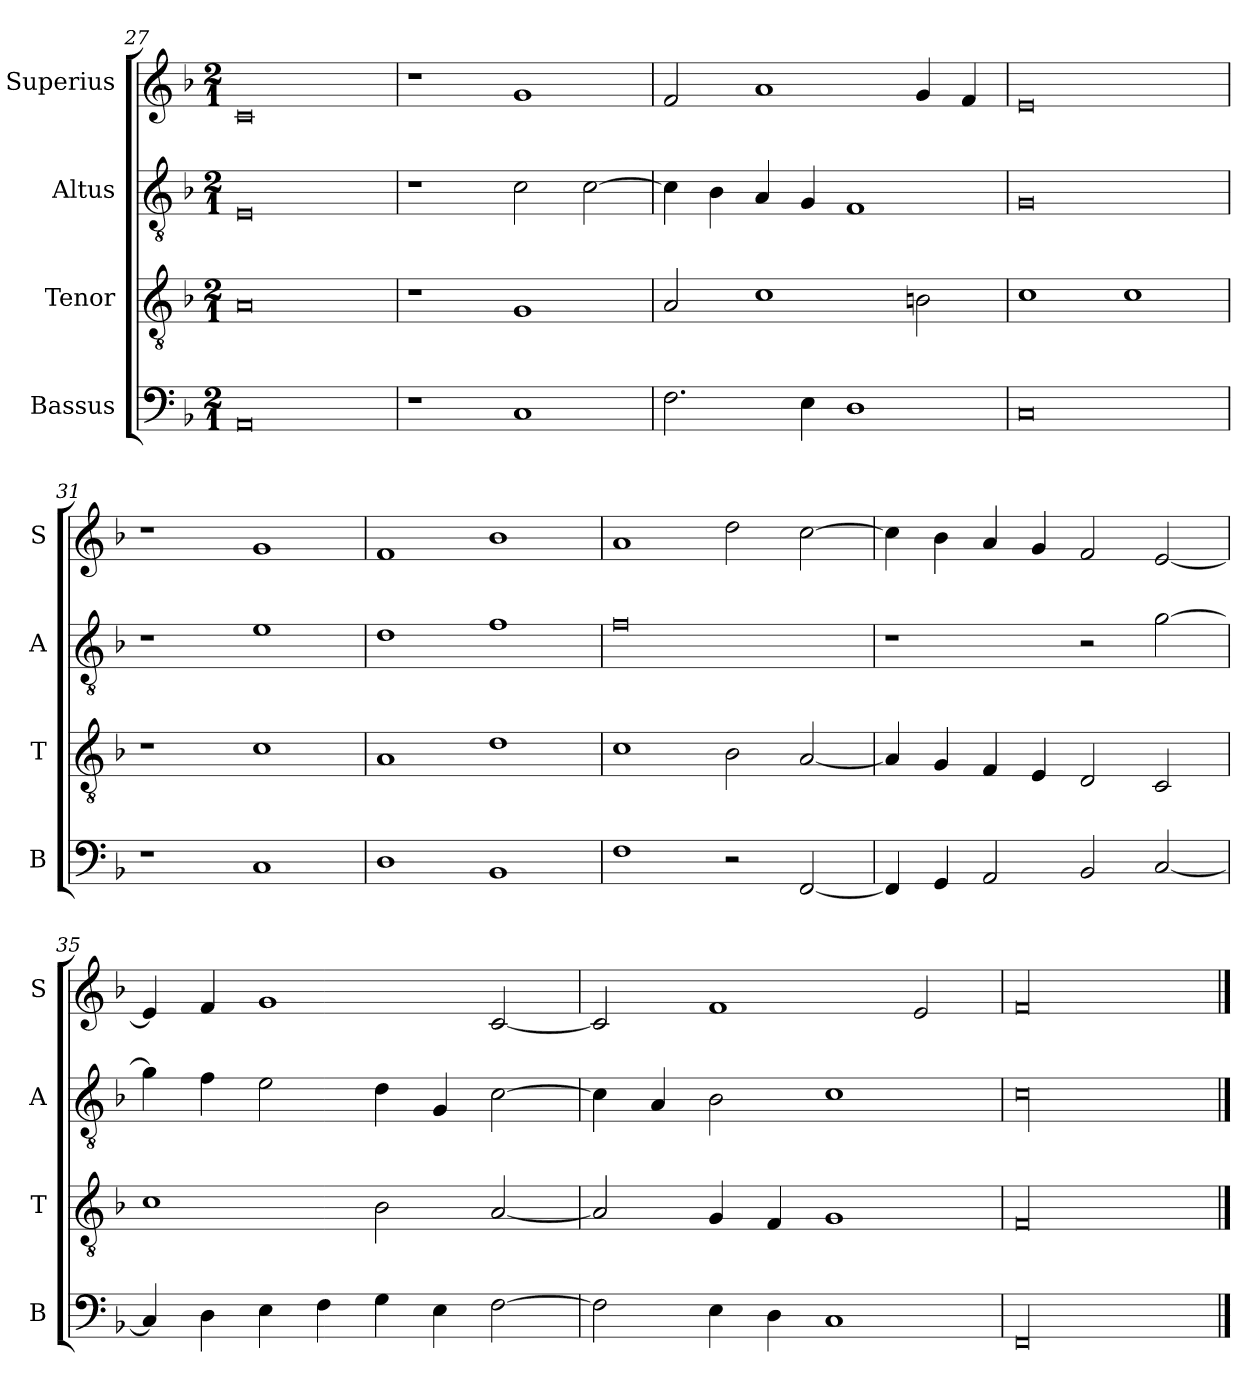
**kern	**kern	**kern	**kern
*part4	*part3	*part2	*part1
*staff4	*staff3	*staff2	*staff1
*I"Bassus	*I"Tenor	*I"Altus	*I"Superius
*I'B	*I'T	*I'A	*I'S
*clefF4	*clefGv2	*clefGv2	*clefG2
*k[b-]	*k[b-]	*k[b-]	*k[b-]
*M2/1	*M2/1	*M2/1	*M2/1
=27	=27	=27	=27
0AA	0A	0E	0c
=28	=28	=28	=28
1r	1r	1r	1r
1C	1G	2c\	1g
.	.	[2c\	.
=29	=29	=29	=29
2.F\	2A/	4c\]	2f/
.	.	4B-\	.
.	1c	4A/	1a
4E\	.	4G/	.
1D	.	1F	.
.	2Bn\	.	4g/
.	.	.	4f/
=30	=30	=30	=30
0C	1c	0G	0e
.	1c	.	.
=31	=31	=31	=31
1r	1r	1r	1r
1C	1c	1e	1g
=32	=32	=32	=32
1D	1A	1d	1f
1BB-	1d	1f	1b-
=33	=33	=33	=33
1F	1c	0f	1a
2r	2B-\	.	2dd\
[2FF/	[2A/	.	[2cc\
=34	=34	=34	=34
4FF/]	4A/]	1r	4cc\]
4GG/	4G/	.	4b-\
2AA/	4F/	.	4a/
.	4E/	.	4g/
2BB-/	2D/	2r	2f/
[2C/	2C/	[2g\	[2e/
=35	=35	=35	=35
4C/]	1c	4g\]	4e/]
4D\	.	4f\	4f/
4E\	.	2e\	1g
4F\	.	.	.
4G\	2B-\	4d\	.
4E\	.	4G/	.
[2F\	[2A/	[2c\	[2c/
=36	=36	=36	=36
2F\]	2A/]	4c\]	2c/]
.	.	4A/	.
4E\	4G/	2B-\	1f
4D\	4F/	.	.
1C	1G	1c	.
.	.	.	2e/
=37	=37	=37	=37
!LO:N:vis=00	!LO:N:vis=00	!LO:N:vis=00	!LO:N:vis=00
0FF	0F	0c	0f
==	==	==	==
*-	*-	*-	*-
